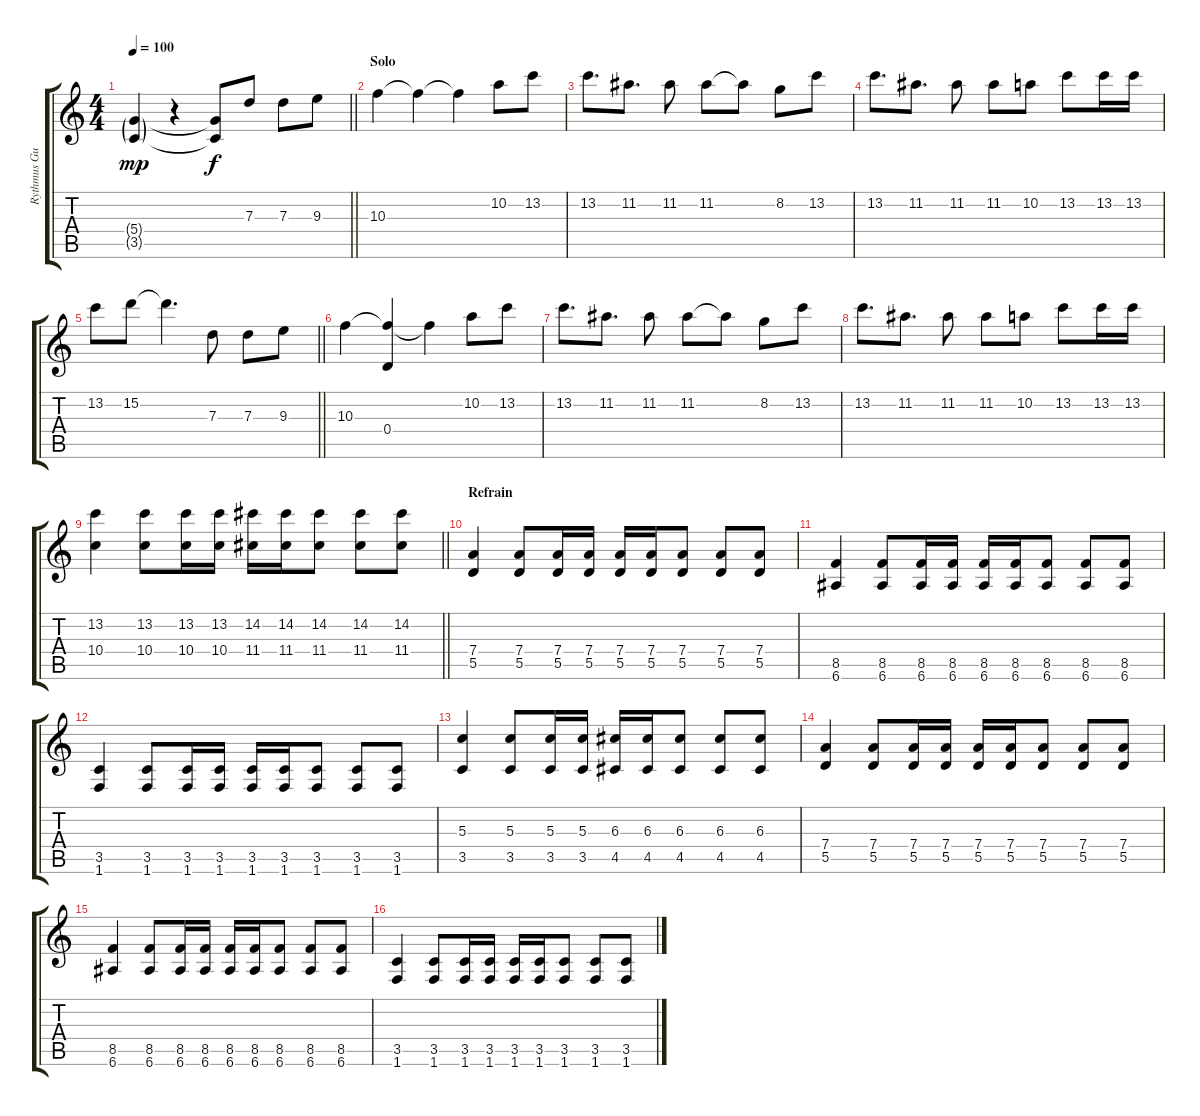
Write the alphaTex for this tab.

\track ("Rythmus Guitar" "Rythmus Gu") {instrument acousticguitarsteel}
\staff {score tabs}
\tuning (E4 B3 G3 D3 A2 E2) {hide}
\ts (4 4)
\tempo 100
\clef g2
\barLineRight lightlight
\ks c
(5.4{g} 3.5{g}).4{dy mp volume 16} r.4 (5.4{t} 3.5{t}).8{dy f} 7.3.8 7.3.8 9.3.8 |
\section ("" "Solo")
10.3.4 10.3{t}.4 10.3{t}.4 10.2.8 13.2.8 |
13.2.8{d} 11.2.8{d} 11.2.8 11.2.8 11.2{t}.8 8.2.8 13.2.8 |
13.2.8{d} 11.2.8{d} 11.2.8 11.2.8 10.2.8 13.2.8 13.2.16 13.2.16 |
\barLineRight lightlight
13.2.8 15.2.8 15.2{t}.4{d} 7.3.8 7.3.8 9.3.8 |
10.3.4 (10.3{t} 0.4).4 10.3{t}.4 10.2.8 13.2.8 |
13.2.8{d} 11.2.8{d} 11.2.8 11.2.8 11.2{t}.8 8.2.8 13.2.8 |
13.2.8{d} 11.2.8{d} 11.2.8 11.2.8 10.2.8 13.2.8 13.2.16 13.2.16 |
\barLineRight lightlight
(13.2 10.4).4 (13.2 10.4).8 (13.2 10.4).16 (13.2 10.4).16 (14.2 11.4).16 (14.2 11.4).16 (14.2 11.4).8 (14.2 11.4).8 (14.2 11.4).8 |
\section ("" "Refrain")
(7.4 5.5).4{volume 14 instrument overdrivenguitar} (7.4 5.5).8 (7.4 5.5).16 (7.4 5.5).16 (7.4 5.5).16 (7.4 5.5).16 (7.4 5.5).8 (7.4 5.5).8 (7.4 5.5).8 |
(8.5 6.6).4 (8.5 6.6).8 (8.5 6.6).16 (8.5 6.6).16 (8.5 6.6).16 (8.5 6.6).16 (8.5 6.6).8 (8.5 6.6).8 (8.5 6.6).8 |
(3.5 1.6).4 (3.5 1.6).8 (3.5 1.6).16 (3.5 1.6).16 (3.5 1.6).16 (3.5 1.6).16 (3.5 1.6).8 (3.5 1.6).8 (3.5 1.6).8 |
(5.3 3.5).4 (5.3 3.5).8 (5.3 3.5).16 (5.3 3.5).16 (6.3 4.5).16 (6.3 4.5).16 (6.3 4.5).8 (6.3 4.5).8 (6.3 4.5).8 |
(7.4 5.5).4{volume 14 instrument overdrivenguitar} (7.4 5.5).8 (7.4 5.5).16 (7.4 5.5).16 (7.4 5.5).16 (7.4 5.5).16 (7.4 5.5).8 (7.4 5.5).8 (7.4 5.5).8 |
(8.5 6.6).4 (8.5 6.6).8 (8.5 6.6).16 (8.5 6.6).16 (8.5 6.6).16 (8.5 6.6).16 (8.5 6.6).8 (8.5 6.6).8 (8.5 6.6).8 |
(3.5 1.6).4 (3.5 1.6).8 (3.5 1.6).16 (3.5 1.6).16 (3.5 1.6).16 (3.5 1.6).16 (3.5 1.6).8 (3.5 1.6).8 (3.5 1.6).8
